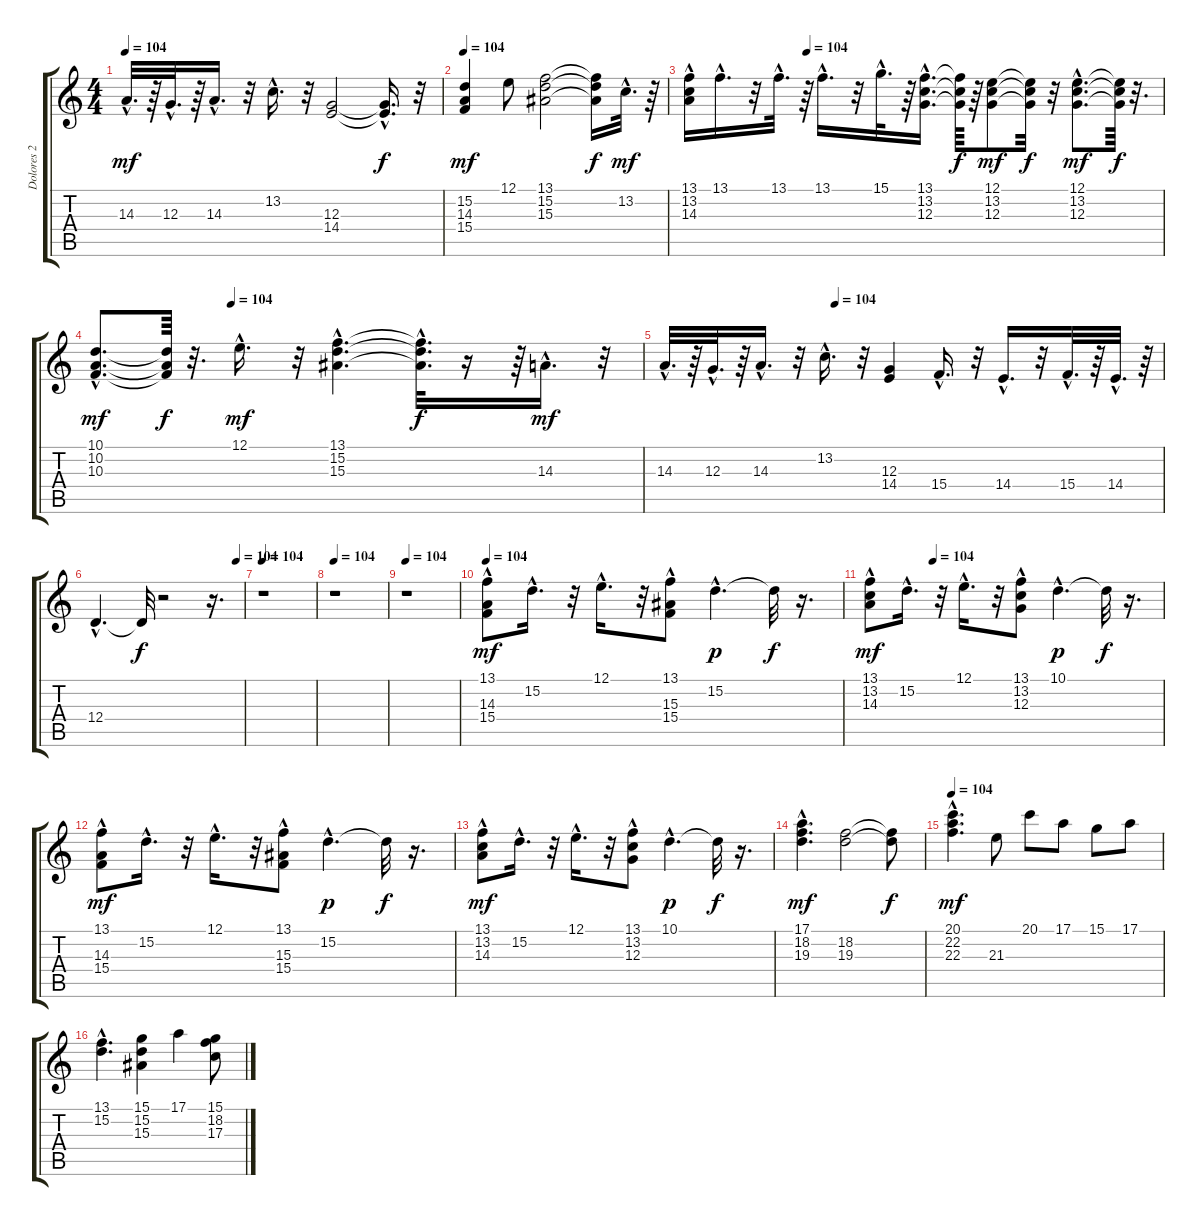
\track ("Dolores 2" "Dolores 2") {instrument pad3polysynth}
\staff {score tabs}
\tuning (E4 B3 G3 D3 A2 E2) {hide}
\ts (4 4)
\tempo 104
\clef g2
\ks c
14.3{hac}.32{d dy mf} r.64 12.3{hac}.32{d} r.64 14.3{hac}.16{d} r.32 13.2{hac}.16{d} r.32 (12.3 14.4).2 (12.3{hac t} 14.4{hac t}).16{d dy f} r.32 |
\tempo 104
(15.2 14.3 15.4).4{dy mf} 12.1.8 (13.1 15.2 15.3).2 (13.1{t} 15.2{t} 15.3{t}).16{dy f} 13.2{hac}.32{d dy mf} r.64 |
\tempo (104 0.25)
(13.1{hac} 13.2{hac} 14.3{hac}).16 13.1{hac}.16{d} r.32 13.1{hac}.32{d} r.64 13.1{hac}.16{d} r.32 15.1{hac}.32{d} r.64 (13.1{hac} 13.2{hac} 12.3{hac}).16{d} (13.1{t} 13.2{t} 12.3{t}).64{dy f} r.64 (12.1 13.2 12.3).8{dy mf} (12.1{t} 13.2{t} 12.3{t}).32{dy f} r.32 (12.1{hac} 13.2{hac} 12.3{hac}).8{d dy mf} (12.1{t} 13.2{t} 12.3{t}).64{dy f} r.32{d} |
\tempo (104 0.25)
(10.1{hac} 10.2{hac} 10.3{hac}).8{d dy mf} (10.1{t} 10.2{t} 10.3{t}).64{dy f} r.32{d} 12.1{hac}.16{d dy mf} r.32 (13.1{hac} 15.2{hac} 15.3{hac}).4{d} (13.1{hac t} 15.2{hac t} 15.3{hac t}).32{d dy f} r.16 r.64 14.3{hac}.16{d dy mf} r.32 |
\tempo (104 0.34375)
14.3{hac}.32{d} r.64 12.3{hac}.32{d} r.64 14.3{hac}.16{d} r.32 13.2{hac}.16{d} r.32 (12.3 14.4).4 15.4{hac}.16{d} r.32 14.4{hac}.16{d} r.32 15.4{hac}.32{d} r.64 14.4{hac}.32{d} r.64 |
\tempo (104 0.953125)
12.4{hac}.4{d} 12.4{t}.32{dy f} r.2 r.16{d} |
\tempo 104
r.1 |
\tempo 104
r.1 |
\tempo 104
r.1 |
\tempo 104
(13.1{hac} 14.3 15.4).8{dy mf} 15.2{hac}.16{d} r.32 12.1{hac}.16{d} r.32 (13.1{hac} 15.3 15.4).8 15.2{hac}.4{d dy p} 15.2{t}.32{dy f} r.16{d} |
\tempo (104 0.21875)
(13.1{hac} 13.2 14.3).8{dy mf} 15.2{hac}.16{d} r.32 12.1{hac}.16{d} r.32 (13.1{hac} 13.2 12.3).8 10.1{hac}.4{d dy p} 10.1{t}.32{dy f} r.16{d} |
(13.1{hac} 14.3 15.4).8{dy mf} 15.2{hac}.16{d} r.32 12.1{hac}.16{d} r.32 (13.1{hac} 15.3 15.4).8 15.2{hac}.4{d dy p} 15.2{t}.32{dy f} r.16{d} |
(13.1{hac} 13.2 14.3).8{dy mf} 15.2{hac}.16{d} r.32 12.1{hac}.16{d} r.32 (13.1{hac} 13.2 12.3).8 10.1{hac}.4{d dy p} 10.1{t}.32{dy f} r.16{d} |
(17.1 18.2{hac} 19.3{hac}).4{d dy mf} (18.2 19.3).2 (18.2{t} 19.3{t}).8{dy f} |
\tempo 104
(20.1 22.2{hac} 22.3{hac}).4{d dy mf} 21.3.8 20.1.8 17.1.8 15.1.8 17.1.8 |
(13.1{hac} 15.2{hac}).4{d} (15.1 15.2 15.3).4 17.1.4 (15.1 18.2 17.3).8
